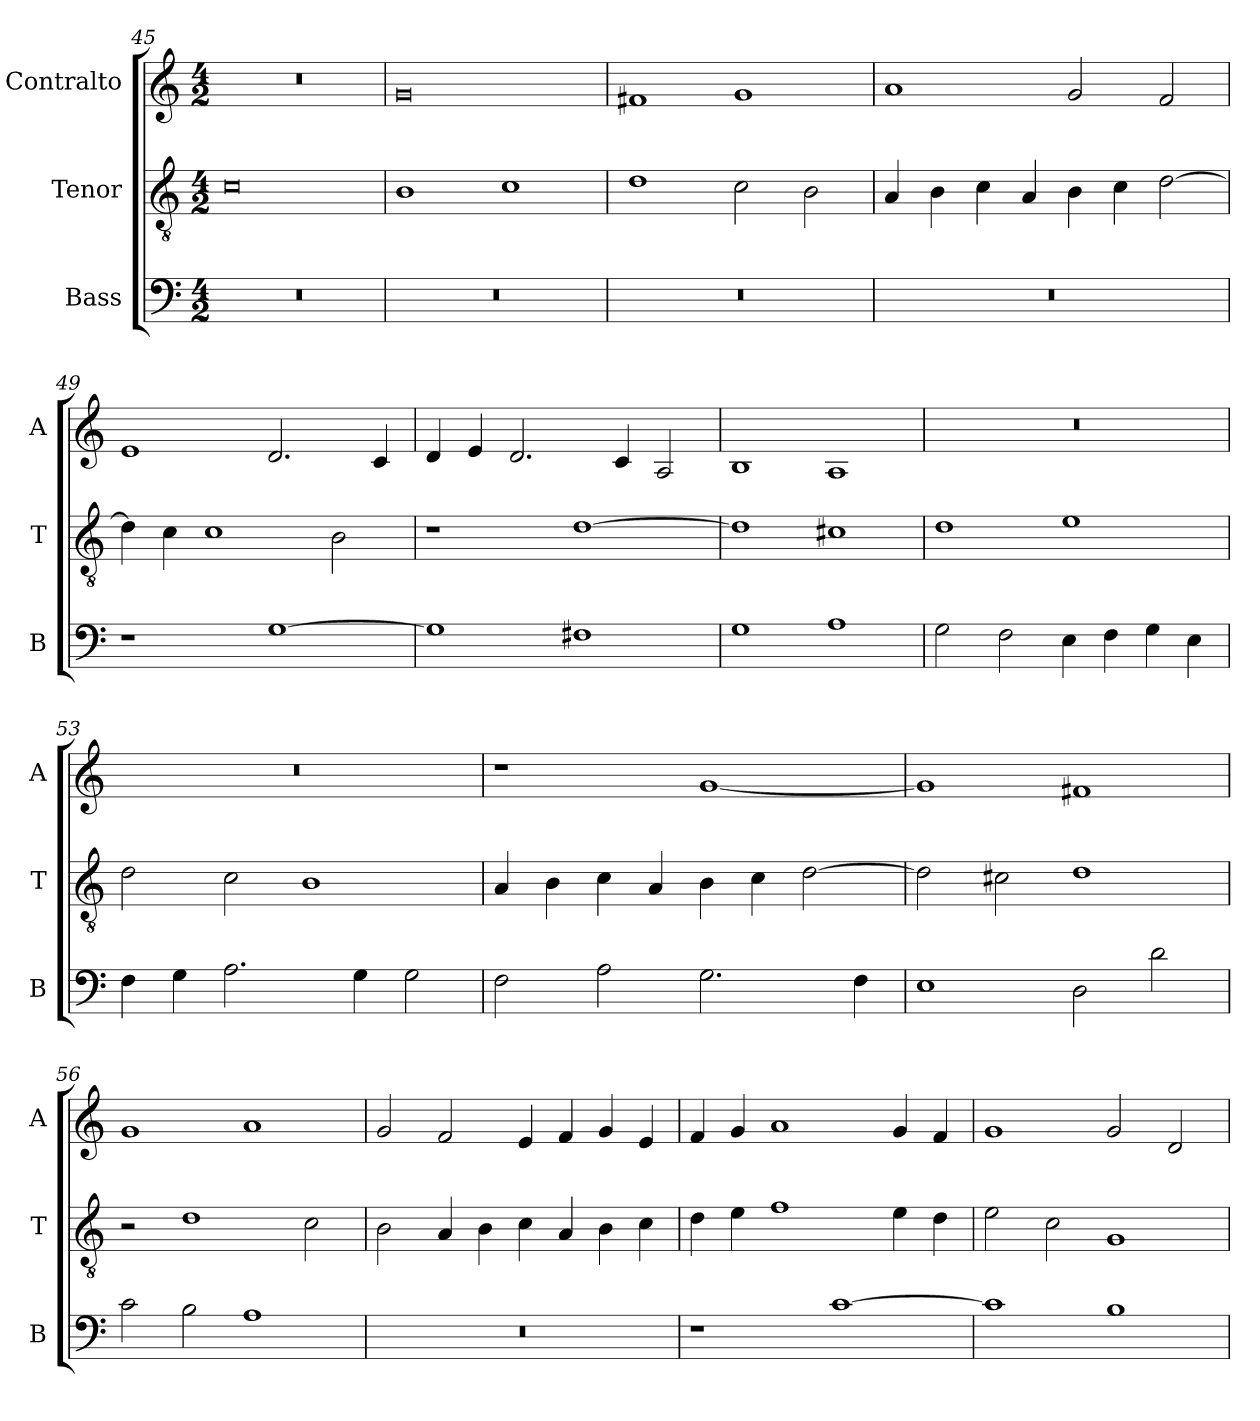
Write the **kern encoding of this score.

**kern	**kern	**kern
*part3	*part2	*part1
*staff3	*staff2	*staff1
*I"Bass	*I"Tenor	*I"Contralto
*I'B	*I'T	*I'A
*clefF4	*clefGv2	*clefG2
*k[]	*k[]	*k[]
*G:mix	*G:mix	*G:mix
*M4/2	*M4/2	*M4/2
=45	=45	=45
0r	0c	0r
=46	=46	=46
0r	1B	0g
.	1c	.
=47	=47	=47
0r	1d	1f#X
.	2c	1g
.	2B	.
=48	=48	=48
0r	4A	1a
.	4B	.
.	4c	.
.	4A	.
.	4B	2g
.	4c	.
.	[2d	2f
=49	=49	=49
1r	4d]	1e
.	4c	.
.	1c	.
[1G	.	2.d
.	2B	.
.	.	4c
=50	=50	=50
1G]	1r	4d
.	.	4e
.	.	2.d
1F#X	[1d	.
.	.	4c
.	.	2A
=51	=51	=51
1G	1d]	1B
1A	1c#X	1A
=52	=52	=52
2G	1d	0r
2F	.	.
4E	1e	.
4F	.	.
4G	.	.
4E	.	.
=53	=53	=53
4F	2d	0r
4G	.	.
2.A	2c	.
.	1B	.
4G	.	.
2G	.	.
=54	=54	=54
2F	4A	1r
.	4B	.
2A	4c	.
.	4A	.
2.G	4B	[1g
.	4c	.
.	[2d	.
4F	.	.
=55	=55	=55
1E	2d]	1g]
.	2c#X	.
2D	1d	1f#X
2d	.	.
=56	=56	=56
2c	2r	1g
2B	1d	.
1A	.	1a
.	2c	.
=57	=57	=57
0r	2B	2g
.	4A	2f
.	4B	.
.	4c	4e
.	4A	4f
.	4B	4g
.	4c	4e
=58	=58	=58
1r	4d	4f
.	4e	4g
.	1f	1a
[1c	.	.
.	4e	4g
.	4d	4f
=59	=59	=59
1c]	2e	1g
.	2c	.
1B	1G	2g
.	.	2d
=	=	=
*-	*-	*-
